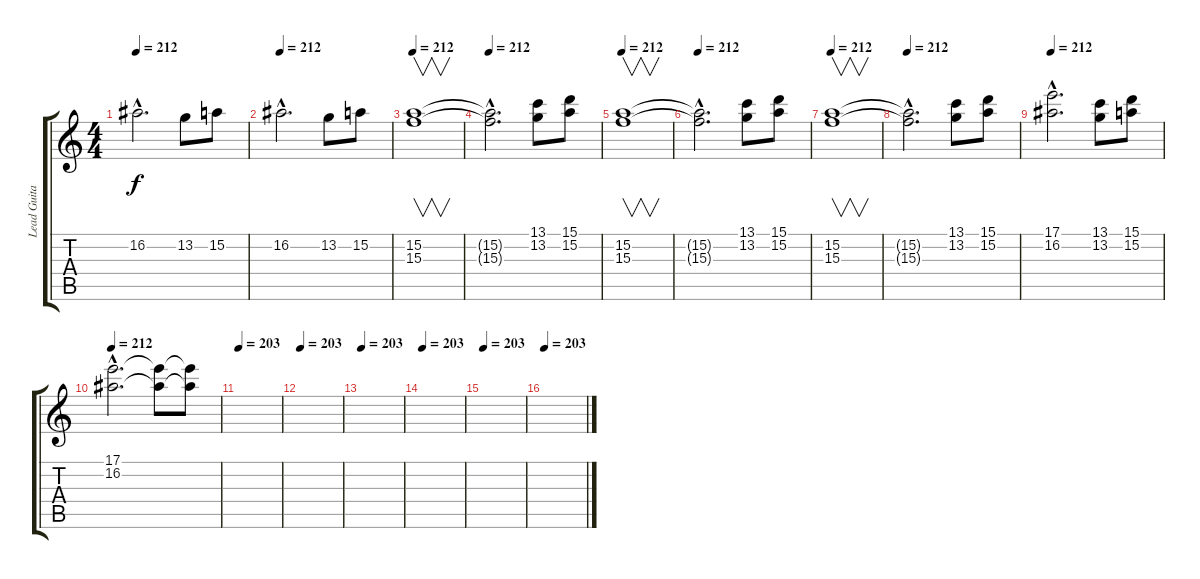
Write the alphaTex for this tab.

\track ("Lead Guitar II" "Lead Guita") {instrument distortionguitar}
\staff {score tabs}
\tuning (B3 Gb3 D3 A2 E2 B1) {hide}
\ts (4 4)
\tempo 212
\clef g2
\ks c
16.2{hac}.2{d dy f} 13.2.8 15.2.8 |
\tempo 212
16.2{hac}.2{d} 13.2.8 15.2.8 |
\tempo 212
(15.2 15.3).1{v} |
\tempo 212
(15.2{hac t} 15.3{hac t}).2{d} (13.1 13.2).8 (15.1 15.2).8 |
\tempo 212
(15.2 15.3).1{v} |
\tempo 212
(15.2{hac t} 15.3{hac t}).2{d} (13.1 13.2).8 (15.1 15.2).8 |
\tempo 212
(15.2 15.3).1{v} |
\tempo 212
(15.2{hac t} 15.3{hac t}).2{d} (13.1 13.2).8 (15.1 15.2).8 |
\tempo 212
(17.1{hac} 16.2{hac}).2{d} (13.1 13.2).8 (15.1 15.2).8 |
\tempo 212
(17.1{hac} 16.2{hac}).2{d} (17.1{t} 16.2{t}).8 (17.1{t} 16.2{t}).8 |
\tempo 203
|
\tempo 203
|
\tempo 203
|
\tempo 203
|
\tempo 203
|
\tempo 203
